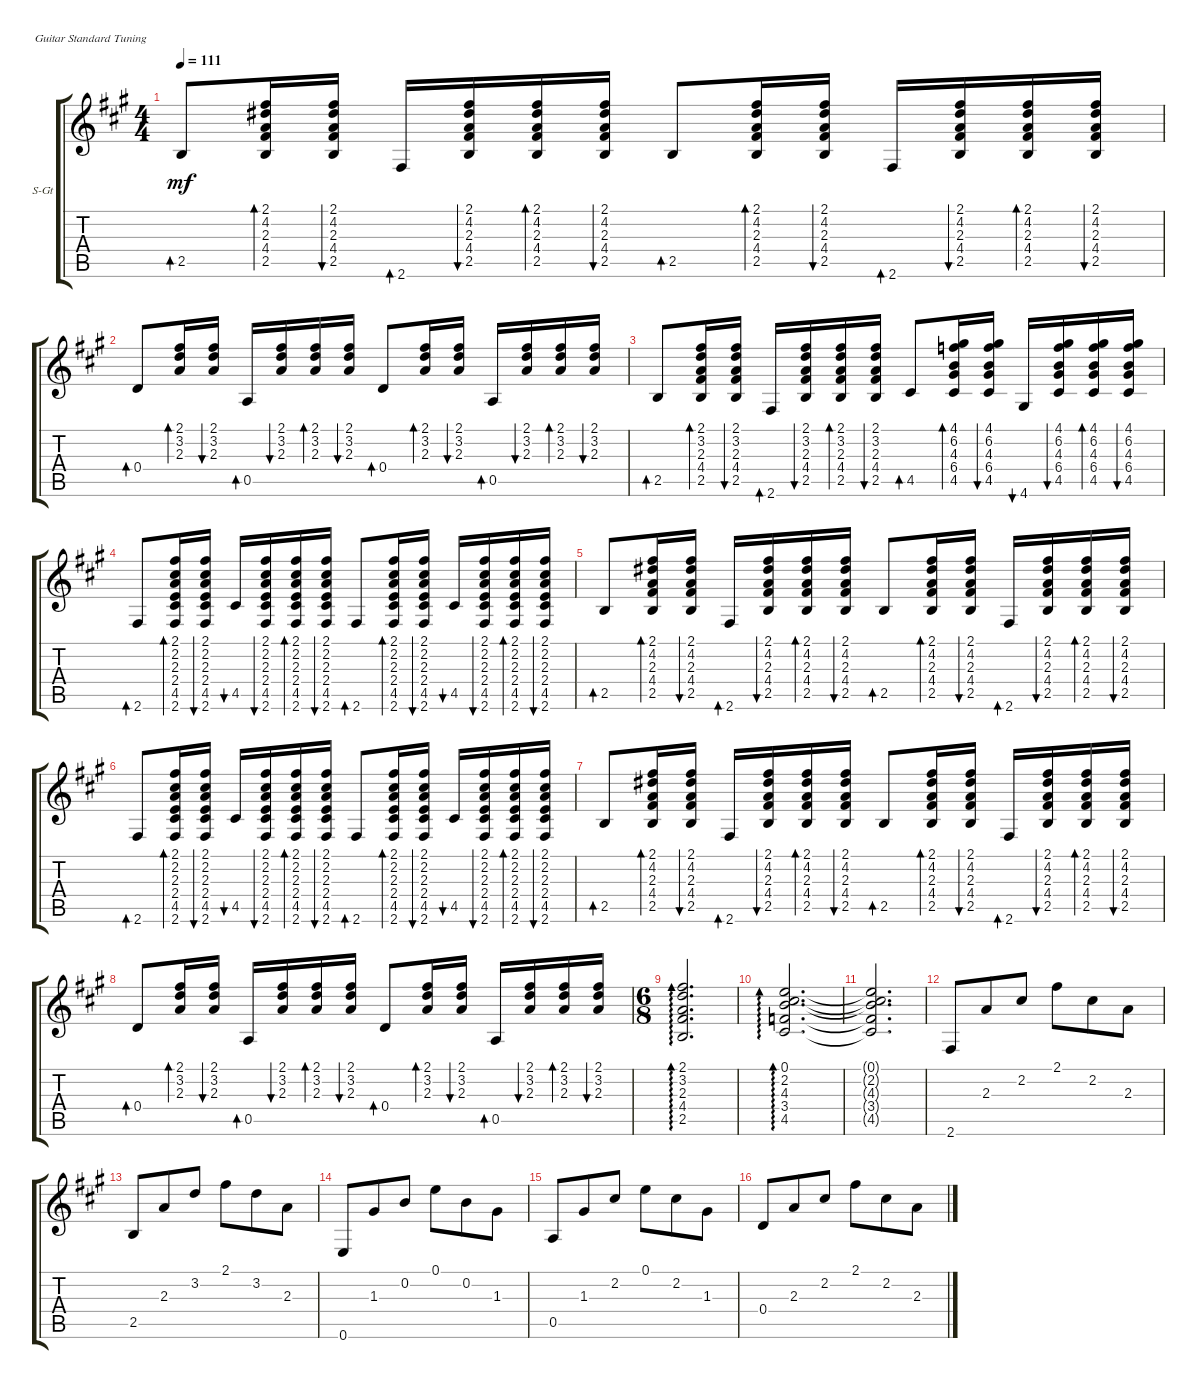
\defaultSystemsLayout 4
\bracketExtendMode groupsimilarinstruments
\firstSystemTrackNameOrientation horizontal
\otherSystemsTrackNameOrientation horizontal
\track ("Steel Guitar" "S-Gt") {instrument acousticguitarsteel}
\staff {score tabs}
\tuning (E4 B3 G3 D3 A2 E2)
\ts (4 4)
\tempo 111
\clef g2
\ks f#minor
2.5.8{bd 30 dy mf} (2.5 4.4 2.3 4.2 2.1).16{bd 30} (2.5 4.4 2.3 4.2 2.1).16{bu 30} 2.6.16{bd 30} (2.5 4.4 2.3 4.2 2.1).16{bu 30} (2.5 4.4 2.3 4.2 2.1).16{bd 30} (2.5 4.4 2.3 4.2 2.1).16{bu 30} 2.5.8{bd 30} (2.5 4.4 2.3 4.2 2.1).16{bd 30} (2.5 4.4 2.3 4.2 2.1).16{bu 30} 2.6.16{bd 30} (2.5 4.4 2.3 4.2 2.1).16{bu 30} (2.5 4.4 2.3 4.2 2.1).16{bd 30} (2.5 4.4 2.3 4.2 2.1).16{bu 30} |
0.4.8{bd 30} (2.3 3.2 2.1).16{bd 30} (2.3 3.2 2.1).16{bu 30} 0.5.16{bd 30} (2.3 3.2 2.1).16{bu 30} (2.3 3.2 2.1).16{bd 30} (2.3 3.2 2.1).16{bu 30} 0.4.8{bd 30} (2.3 3.2 2.1).16{bd 30} (2.3 3.2 2.1).16{bu 30} 0.5.16{bd 30} (2.3 3.2 2.1).16{bu 30} (2.3 3.2 2.1).16{bd 30} (2.3 3.2 2.1).16{bu 30} |
2.5.8{bd 30} (2.5 4.4 2.3 3.2 2.1).16{bd 30} (2.5 4.4 2.3 3.2 2.1).16{bu 30} 2.6.16{bd 30} (2.5 4.4 2.3 3.2 2.1).16{bu 30} (2.5 4.4 2.3 3.2 2.1).16{bd 30} (2.5 4.4 2.3 3.2 2.1).16{bu 30} 4.5.8{bd 30} (4.5 6.4 4.3 6.2 4.1).16{bd 30} (4.5 6.4 4.3 6.2 4.1).16{bu 30} 4.6.16{bu 30} (4.5 6.4 4.3 6.2 4.1).16{bu 30} (4.5 6.4 4.3 6.2 4.1).16{bd 30} (4.5 6.4 4.3 6.2 4.1).16{bu 30} |
2.6.8{bd 30} (2.6 4.5 2.4 2.3 2.2 2.1).16{bd 30} (2.6 4.5 2.4 2.3 2.2 2.1).16{bu 30} 4.5.16{bu 30} (2.6 4.5 2.4 2.3 2.2 2.1).16{bu 30} (2.6 4.5 2.4 2.3 2.2 2.1).16{bd 30} (2.6 4.5 2.4 2.3 2.2 2.1).16{bu 30} 2.6.8{bd 30} (2.6 4.5 2.4 2.3 2.2 2.1).16{bd 30} (2.6 4.5 2.4 2.3 2.2 2.1).16{bu 30} 4.5.16{bu 30} (2.6 4.5 2.4 2.3 2.2 2.1).16{bu 30} (2.6 4.5 2.4 2.3 2.2 2.1).16{bd 30} (2.6 4.5 2.4 2.3 2.2 2.1).16{bu 30} |
2.5.8{bd 30} (2.5 4.4 2.3 4.2 2.1).16{bd 30} (2.5 4.4 2.3 4.2 2.1).16{bu 30} 2.6.16{bd 30} (2.5 4.4 2.3 4.2 2.1).16{bu 30} (2.5 4.4 2.3 4.2 2.1).16{bd 30} (2.5 4.4 2.3 4.2 2.1).16{bu 30} 2.5.8{bd 30} (2.5 4.4 2.3 4.2 2.1).16{bd 30} (2.5 4.4 2.3 4.2 2.1).16{bu 30} 2.6.16{bd 30} (2.5 4.4 2.3 4.2 2.1).16{bu 30} (2.5 4.4 2.3 4.2 2.1).16{bd 30} (2.5 4.4 2.3 4.2 2.1).16{bu 30} |
2.6.8{bd 30} (2.6 4.5 2.4 2.3 2.2 2.1).16{bd 30} (2.6 4.5 2.4 2.3 2.2 2.1).16{bu 30} 4.5.16{bu 30} (2.6 4.5 2.4 2.3 2.2 2.1).16{bu 30} (2.6 4.5 2.4 2.3 2.2 2.1).16{bd 30} (2.6 4.5 2.4 2.3 2.2 2.1).16{bu 30} 2.6.8{bd 30} (2.6 4.5 2.4 2.3 2.2 2.1).16{bd 30} (2.6 4.5 2.4 2.3 2.2 2.1).16{bu 30} 4.5.16{bu 30} (2.6 4.5 2.4 2.3 2.2 2.1).16{bu 30} (2.6 4.5 2.4 2.3 2.2 2.1).16{bd 30} (2.6 4.5 2.4 2.3 2.2 2.1).16{bu 30} |
2.5.8{bd 30} (2.5 4.4 2.3 4.2 2.1).16{bd 30} (2.5 4.4 2.3 4.2 2.1).16{bu 30} 2.6.16{bd 30} (2.5 4.4 2.3 4.2 2.1).16{bu 30} (2.5 4.4 2.3 4.2 2.1).16{bd 30} (2.5 4.4 2.3 4.2 2.1).16{bu 30} 2.5.8{bd 30} (2.5 4.4 2.3 4.2 2.1).16{bd 30} (2.5 4.4 2.3 4.2 2.1).16{bu 30} 2.6.16{bd 30} (2.5 4.4 2.3 4.2 2.1).16{bu 30} (2.5 4.4 2.3 4.2 2.1).16{bd 30} (2.5 4.4 2.3 4.2 2.1).16{bu 30} |
0.4.8{bd 30} (2.3 3.2 2.1).16{bd 30} (2.3 3.2 2.1).16{bu 30} 0.5.16{bd 30} (2.3 3.2 2.1).16{bu 30} (2.3 3.2 2.1).16{bd 30} (2.3 3.2 2.1).16{bu 30} 0.4.8{bd 30} (2.3 3.2 2.1).16{bd 30} (2.3 3.2 2.1).16{bu 30} 0.5.16{bd 30} (2.3 3.2 2.1).16{bu 30} (2.3 3.2 2.1).16{bd 30} (2.3 3.2 2.1).16{bu 30} |
\ts (6 8)
(2.5 4.4 2.3 3.2 2.1).2{d ad 30} |
(4.5 3.4 4.3 2.2 0.1).2{d ad 30} |
(4.5{t} 3.4{t} 4.3{t} 2.2{t} 0.1{t}).2{d} |
2.6.8 2.3.8 2.2.8 2.1.8 2.2.8 2.3.8 |
2.5.8 2.3.8 3.2.8 2.1.8 3.2.8 2.3.8 |
0.6.8 1.3.8 0.2.8 0.1.8 0.2.8 1.3.8 |
0.5.8 1.3.8 2.2.8 0.1.8 2.2.8 1.3.8 |
0.4.8 2.3.8 2.2.8 2.1.8 2.2.8 2.3.8
